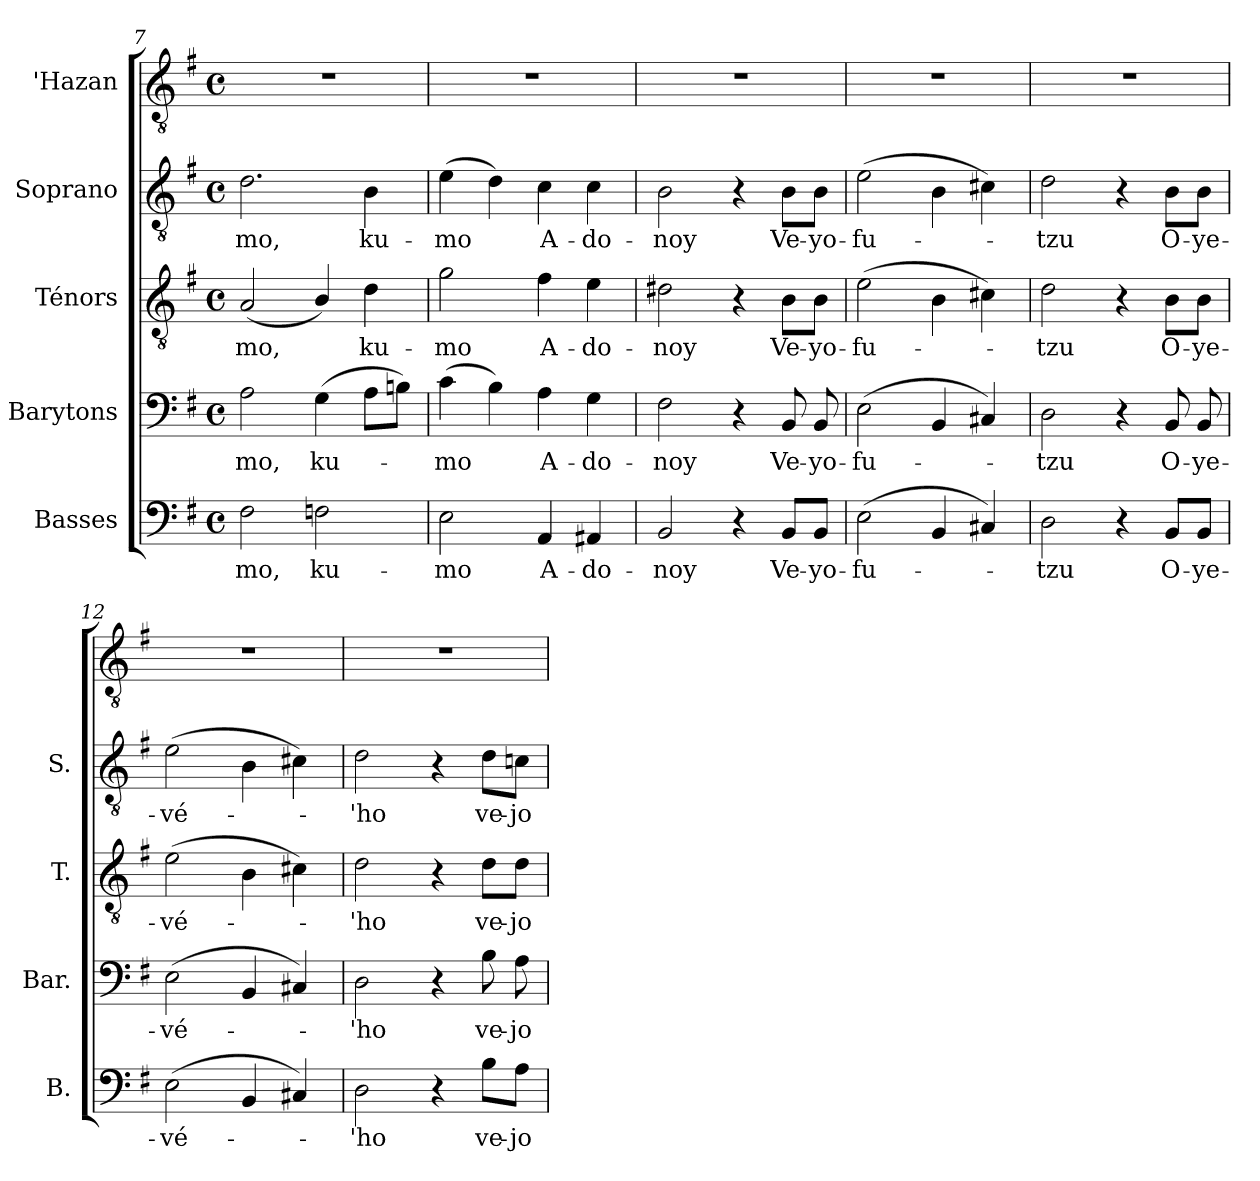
**kern	**text	**kern	**text	**kern	**text	**kern	**text	**kern
*part5	*part5	*part4	*part4	*part3	*part3	*part2	*part2	*part1
*staff5	*staff5	*staff4	*staff4	*staff3	*staff3	*staff2	*staff2	*staff1
*I"Basses	*	*I"Barytons	*	*I"Ténors	*	*I"Soprano	*	*I"'Hazan
*I'B.	*	*I'Bar.	*	*I'T.	*	*I'S.	*	*I''H.
!!LO:LB:g=z
*clefF4	*	*clefF4	*	*clefGv2	*	*clefGv2	*	*clefGv2
*	*	*	*	*ITrd7c12	*	*ITrd7c12	*	*ITrd7c12
*k[f#]	*	*k[f#]	*	*k[f#]	*	*k[f#]	*	*k[f#]
*G:	*	*G:	*	*G:	*	*G:	*	*G:
*M4/4	*	*M4/4	*	*M4/4	*	*M4/4	*	*M4/4
*met(c)	*	*met(c)	*	*met(c)	*	*met(c)	*	*met(c)
=7	=7	=7	=7	=7	=7	=7	=7	=7
!	!LO:LY:b:color=#000000	!	!	!	!	!	!	!
!	!	!	!LO:LY:b:color=#000000	!	!	!	!	!
!	!	!	!	!	!LO:LY:b:color=#000000	!	!	!
!	!	!	!	!	!	!	!LO:LY:b:color=#000000	!
2F#i\	-mo,	2Ai\	-mo,	(2AAi/	-mo,	2.Di\	-mo,	1r
!	!LO:LY:b:color=#000000	!	!	!	!	!	!	!
!	!	!	!LO:LY:b:color=#000000	!	!	!	!	!
2Fni\	ku-	(4Gi\	ku-	4BBi/)	.	.	.	.
!	!	!	!	!	!LO:LY:b:color=#000000	!	!	!
!	!	!	!	!	!	!	!LO:LY:b:color=#000000	!
.	.	8Ai\L	.	4Di\	ku-	4BBi\	ku-	.
.	.	8Bni\J)	.	.	.	.	.	.
=8	=8	=8	=8	=8	=8	=8	=8	=8
!	!LO:LY:b:color=#000000	!	!	!	!	!	!	!
!	!	!	!LO:LY:b:color=#000000	!	!	!	!	!
!	!	!	!	!	!LO:LY:b:color=#000000	!	!	!
!	!	!	!	!	!	!	!LO:LY:b:color=#000000	!
2Ei\	-mo	(4ci\	-mo	2Gi\	-mo	(4Ei\	-mo	1r
.	.	4Bi\)	.	.	.	4Di\)	.	.
!	!LO:LY:b:color=#000000	!	!	!	!	!	!	!
!	!	!	!LO:LY:b:color=#000000	!	!	!	!	!
!	!	!	!	!	!LO:LY:b:color=#000000	!	!	!
!	!	!	!	!	!	!	!LO:LY:b:color=#000000	!
4AAi/	A-	4Ai\	A-	4F#i\	A-	4Ci\	A-	.
!	!LO:LY:b:color=#000000	!	!	!	!	!	!	!
!	!	!	!LO:LY:b:color=#000000	!	!	!	!	!
!	!	!	!	!	!LO:LY:b:color=#000000	!	!	!
!	!	!	!	!	!	!	!LO:LY:b:color=#000000	!
4AA#Xi/	-do-	4Gi\	-do-	4Ei\	-do-	4Ci\	-do-	.
=9	=9	=9	=9	=9	=9	=9	=9	=9
!	!LO:LY:b:color=#000000	!	!	!	!	!	!	!
!	!	!	!LO:LY:b:color=#000000	!	!	!	!	!
!	!	!	!	!	!LO:LY:b:color=#000000	!	!	!
!	!	!	!	!	!	!	!LO:LY:b:color=#000000	!
2BBi/	-noy	2F#i\	-noy	2D#Xi\	-noy	2BBi\	-noy	1r
4r	.	4r	.	4r	.	4r	.	.
!	!LO:LY:b:color=#000000	!	!	!	!	!	!	!
!	!	!	!LO:LY:b:color=#000000	!	!	!	!	!
!	!	!	!	!	!LO:LY:b:color=#000000	!	!	!
!	!	!	!	!	!	!	!LO:LY:b:color=#000000	!
8BBi/L	Ve-	8BBi/	Ve-	8BBi\L	Ve-	8BBi\L	Ve-	.
!	!LO:LY:b:color=#000000	!	!	!	!	!	!	!
!	!	!	!LO:LY:b:color=#000000	!	!	!	!	!
!	!	!	!	!	!LO:LY:b:color=#000000	!	!	!
!	!	!	!	!	!	!	!LO:LY:b:color=#000000	!
8BBi/J	-yo-	8BBi/	-yo-	8BBi\J	-yo-	8BBi\J	-yo-	.
=10	=10	=10	=10	=10	=10	=10	=10	=10
!	!LO:LY:b:color=#000000	!	!	!	!	!	!	!
!	!	!	!LO:LY:b:color=#000000	!	!	!	!	!
!	!	!	!	!	!LO:LY:b:color=#000000	!	!	!
!	!	!	!	!	!	!	!LO:LY:b:color=#000000	!
(2Ei\	-fu-	(2Ei\	-fu-	(2Ei\	-fu-	(2Ei\	-fu-	1r
4BBi/	.	4BBi/	.	4BBi\	.	4BBi\	.	.
4C#Xi/)	.	4C#Xi/)	.	4C#Xi\)	.	4C#Xi\)	.	.
=11	=11	=11	=11	=11	=11	=11	=11	=11
!	!LO:LY:b:color=#000000	!	!	!	!	!	!	!
!	!	!	!LO:LY:b:color=#000000	!	!	!	!	!
!	!	!	!	!	!LO:LY:b:color=#000000	!	!	!
!	!	!	!	!	!	!	!LO:LY:b:color=#000000	!
2Di\	-tzu	2Di\	-tzu	2Di\	-tzu	2Di\	-tzu	1r
4r	.	4r	.	4r	.	4r	.	.
!	!LO:LY:b:color=#000000	!	!	!	!	!	!	!
!	!	!	!LO:LY:b:color=#000000	!	!	!	!	!
!	!	!	!	!	!LO:LY:b:color=#000000	!	!	!
!	!	!	!	!	!	!	!LO:LY:b:color=#000000	!
8BBi/L	O-	8BBi/	O-	8BBi\L	O-	8BBi\L	O-	.
!	!LO:LY:b:color=#000000	!	!	!	!	!	!	!
!	!	!	!LO:LY:b:color=#000000	!	!	!	!	!
!	!	!	!	!	!LO:LY:b:color=#000000	!	!	!
!	!	!	!	!	!	!	!LO:LY:b:color=#000000	!
8BBi/J	-ye-	8BBi/	-ye-	8BBi\J	-ye-	8BBi\J	-ye-	.
=12	=12	=12	=12	=12	=12	=12	=12	=12
!	!LO:LY:b:color=#000000	!	!	!	!	!	!	!
!	!	!	!LO:LY:b:color=#000000	!	!	!	!	!
!	!	!	!	!	!LO:LY:b:color=#000000	!	!	!
!	!	!	!	!	!	!	!LO:LY:b:color=#000000	!
(2Ei\	-vé-	(2Ei\	-vé-	(2Ei\	-vé-	(2Ei\	-vé-	1r
4BBi/	.	4BBi/	.	4BBi\	.	4BBi\	.	.
4C#Xi/)	.	4C#Xi/)	.	4C#Xi\)	.	4C#Xi\)	.	.
!!LO:LB:g=z
=13	=13	=13	=13	=13	=13	=13	=13	=13
!	!LO:LY:b:color=#000000	!	!	!	!	!	!	!
!	!	!	!LO:LY:b:color=#000000	!	!	!	!	!
!	!	!	!	!	!LO:LY:b:color=#000000	!	!	!
!	!	!	!	!	!	!	!LO:LY:b:color=#000000	!
2Di\	-'ho	2Di\	-'ho	2Di\	-'ho	2Di\	-'ho	1r
4r	.	4r	.	4r	.	4r	.	.
!	!LO:LY:b:color=#000000	!	!	!	!	!	!	!
!	!	!	!LO:LY:b:color=#000000	!	!	!	!	!
!	!	!	!	!	!LO:LY:b:color=#000000	!	!	!
!	!	!	!	!	!	!	!LO:LY:b:color=#000000	!
8Bi\L	ve-	8Bi\	ve-	8Di\L	ve-	8Di\L	ve-	.
!	!LO:LY:b:color=#000000	!	!	!	!	!	!	!
!	!	!	!LO:LY:b:color=#000000	!	!	!	!	!
!	!	!	!	!	!LO:LY:b:color=#000000	!	!	!
!	!	!	!	!	!	!	!LO:LY:b:color=#000000	!
8Ai\J	-jo-	8Ai\	-jo-	8Di\J	-jo-	8Cni\J	-jo-	.
=	=	=	=	=	=	=	=	=
*-	*-	*-	*-	*-	*-	*-	*-	*-
